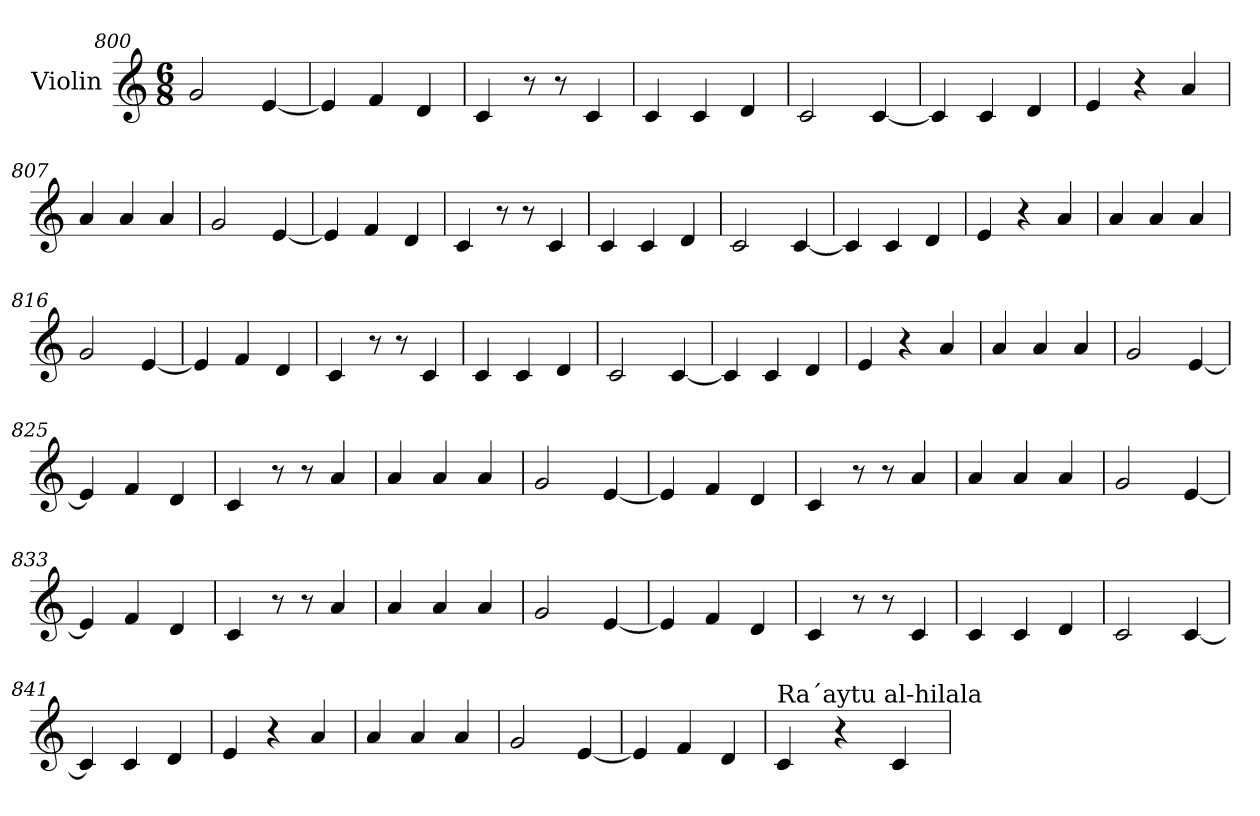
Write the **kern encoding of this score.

**kern
*part1
*staff1
*I"Violin
!!LO:LB:g=z
*clefG2
*k[]
*M6/8
=800
2g/
[4e/
=801
4e/]
4f/
4d/
=802
4c/
8r
8r
4c/
=803
4c/
4c/
4d/
=804
2c/
[4c/
=805
4c/]
4c/
4d/
=806
4e/
4r
4a/
!!LO:PB:g=z
=807
4a/
4a/
4a/
=808
2g/
[4e/
=809
4e/]
4f/
4d/
=810
4c/
8r
8r
4c/
=811
4c/
4c/
4d/
=812
2c/
[4c/
=813
4c/]
4c/
4d/
!!LO:LB:g=z
=814
4e/
4r
4a/
=815
4a/
4a/
4a/
=816
2g/
[4e/
=817
4e/]
4f/
4d/
=818
4c/
8r
8r
4c/
=819
4c/
4c/
4d/
=820
2c/
[4c/
!!LO:LB:g=z
=821
4c/]
4c/
4d/
=822
4e/
4r
4a/
=823
4a/
4a/
4a/
=824
2g/
[4e/
=825
4e/]
4f/
4d/
=826
4c/
8r
8r
4a/
=827
4a/
4a/
4a/
!!LO:LB:g=z
=828
2g/
[4e/
=829
4e/]
4f/
4d/
=830
4c/
8r
8r
4a/
=831
4a/
4a/
4a/
=832
2g/
[4e/
=833
4e/]
4f/
4d/
=834
4c/
8r
8r
4a/
!!LO:LB:g=z
=835
4a/
4a/
4a/
=836
2g/
[4e/
=837
4e/]
4f/
4d/
=838
4c/
8r
8r
4c/
=839
4c/
4c/
4d/
=840
2c/
[4c/
=841
4c/]
4c/
4d/
!!LO:LB:g=z
=842
4e/
4r
4a/
=843
4a/
4a/
4a/
=844
2g/
[4e/
=845
4e/]
4f/
4d/
=846
*MM180
!LO:TX:a:t=Ra´aytu al-hilala
4c/
4r
4c/
=
*-
